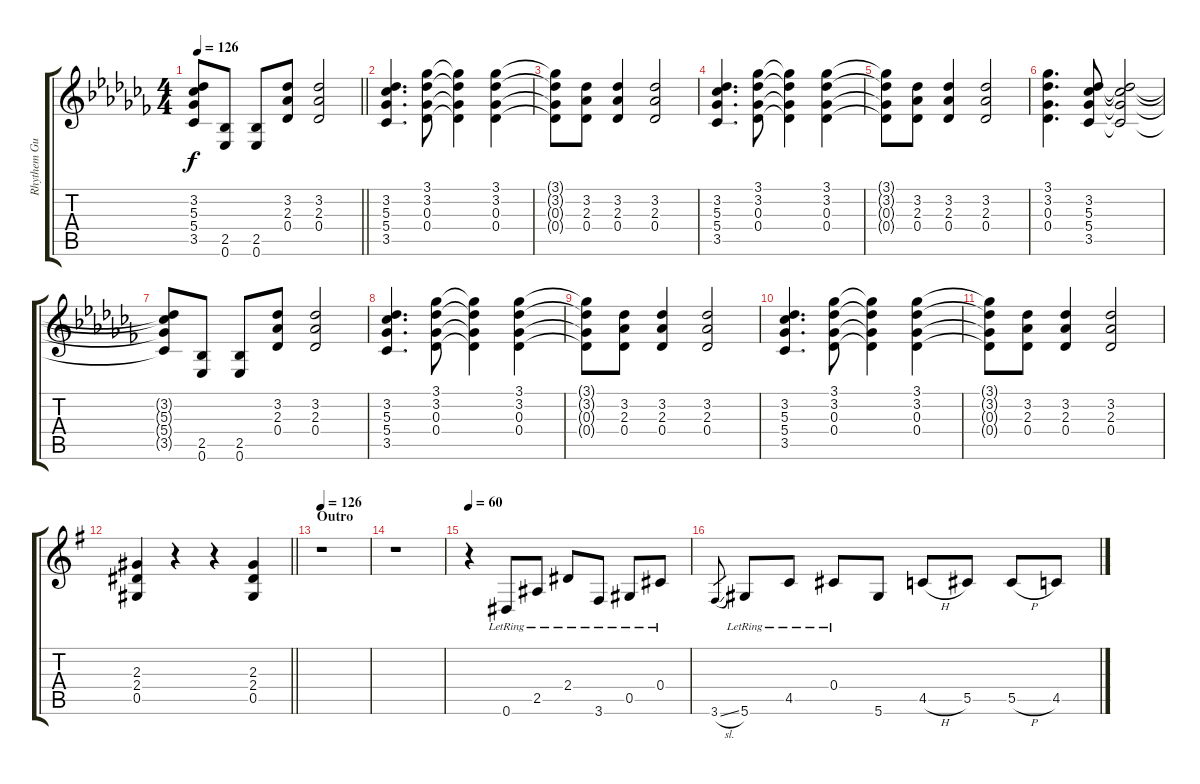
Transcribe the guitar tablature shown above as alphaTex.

\track ("Rhythem Guitar" "Rhythem Gu") {instrument acousticguitarsteel}
\staff {score tabs}
\tuning (Eb4 Bb3 Gb3 Db3 Ab2 Eb2) {hide}
\ts (4 4)
\tempo 126
\clef g2
\barLineRight lightlight
\ks cb
(3.2{t} 5.3{t} 5.4{t} 3.5{t}).8{dy f} (2.5 0.6).8 (2.5 0.6).8 (3.2 2.3 0.4).8 (3.2 2.3 0.4).2 |
(3.2 5.3 5.4 3.5).4{d} (3.1 3.2 0.3 0.4).8 (3.1{t} 3.2{t} 0.3{t} 0.4{t}).4 (3.1 3.2 0.3 0.4).4 |
(3.1{t} 3.2{t} 0.3{t} 0.4{t}).8 (3.2 2.3 0.4).8 (3.2 2.3 0.4).4 (3.2 2.3 0.4).2 |
(3.2 5.3 5.4 3.5).4{d} (3.1 3.2 0.3 0.4).8 (3.1{t} 3.2{t} 0.3{t} 0.4{t}).4 (3.1 3.2 0.3 0.4).4 |
(3.1{t} 3.2{t} 0.3{t} 0.4{t}).8 (3.2 2.3 0.4).8 (3.2 2.3 0.4).4 (3.2 2.3 0.4).2 |
(3.1 3.2 0.3 0.4).4{d} (3.2 5.3 5.4 3.5).8 (3.2{t} 5.3{t} 5.4{t} 3.5{t}).2 |
(3.2{t} 5.3{t} 5.4{t} 3.5{t}).8 (2.5 0.6).8 (2.5 0.6).8 (3.2 2.3 0.4).8 (3.2 2.3 0.4).2 |
(3.2 5.3 5.4 3.5).4{d} (3.1 3.2 0.3 0.4).8 (3.1{t} 3.2{t} 0.3{t} 0.4{t}).4 (3.1 3.2 0.3 0.4).4 |
(3.1{t} 3.2{t} 0.3{t} 0.4{t}).8 (3.2 2.3 0.4).8 (3.2 2.3 0.4).4 (3.2 2.3 0.4).2 |
(3.2 5.3 5.4 3.5).4{d} (3.1 3.2 0.3 0.4).8 (3.1{t} 3.2{t} 0.3{t} 0.4{t}).4 (3.1 3.2 0.3 0.4).4 |
(3.1{t} 3.2{t} 0.3{t} 0.4{t}).8 (3.2 2.3 0.4).8 (3.2 2.3 0.4).4 (3.2 2.3 0.4).2 |
\barLineRight lightlight
\ks g
(2.3 2.4 0.5).4 r.4 r.4 (2.3 2.4 0.5).4 |
\section ("" "Outro")
\tempo 126
r.1 |
r.1{volume 0} |
\tempo 60
r.4{volume 10 instrument acousticguitarsteel} 0.6{lr}.8 2.5{lr}.8 2.4{lr}.8 3.6{lr}.8 0.5{lr}.8 0.4{lr}.8 |
3.6{sl}.8{gr} 5.6{lr}.8 4.5{lr}.8 0.4{lr}.8 5.6.8 4.5{h}.8 5.5.8 5.5{h}.8 4.5.8
